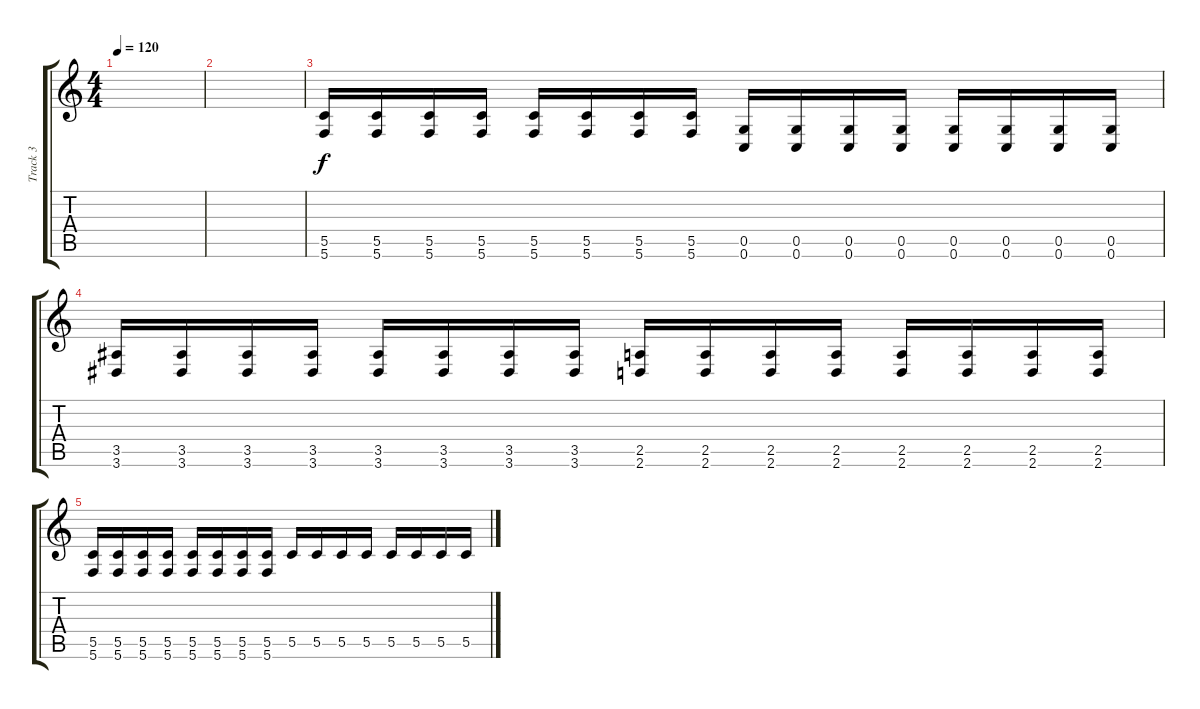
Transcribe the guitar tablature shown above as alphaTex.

\track ("Track 3" "Track 3") {instrument distortionguitar}
\staff {score tabs}
\tuning (D4 A3 F3 C3 G2 C2) {hide}
\ts (4 4)
\tempo 120
\clef g2
\ks c
|
|
(5.5 5.6).16 (5.5 5.6).16 (5.5 5.6).16 (5.5 5.6).16 (5.5 5.6).16 (5.5 5.6).16 (5.5 5.6).16 (5.5 5.6).16 (0.5 0.6).16 (0.5 0.6).16 (0.5 0.6).16 (0.5 0.6).16 (0.5 0.6).16 (0.5 0.6).16 (0.5 0.6).16 (0.5 0.6).16 |
(3.5 3.6).16 (3.5 3.6).16 (3.5 3.6).16 (3.5 3.6).16 (3.5 3.6).16 (3.5 3.6).16 (3.5 3.6).16 (3.5 3.6).16 (2.5 2.6).16 (2.5 2.6).16 (2.5 2.6).16 (2.5 2.6).16 (2.5 2.6).16 (2.5 2.6).16 (2.5 2.6).16 (2.5 2.6).16 |
(5.5 5.6).16 (5.5 5.6).16 (5.5 5.6).16 (5.5 5.6).16 (5.5 5.6).16 (5.5 5.6).16 (5.5 5.6).16 (5.5 5.6).16 5.5.16 5.5.16 5.5.16 5.5.16 5.5.16 5.5.16 5.5.16 5.5.16
